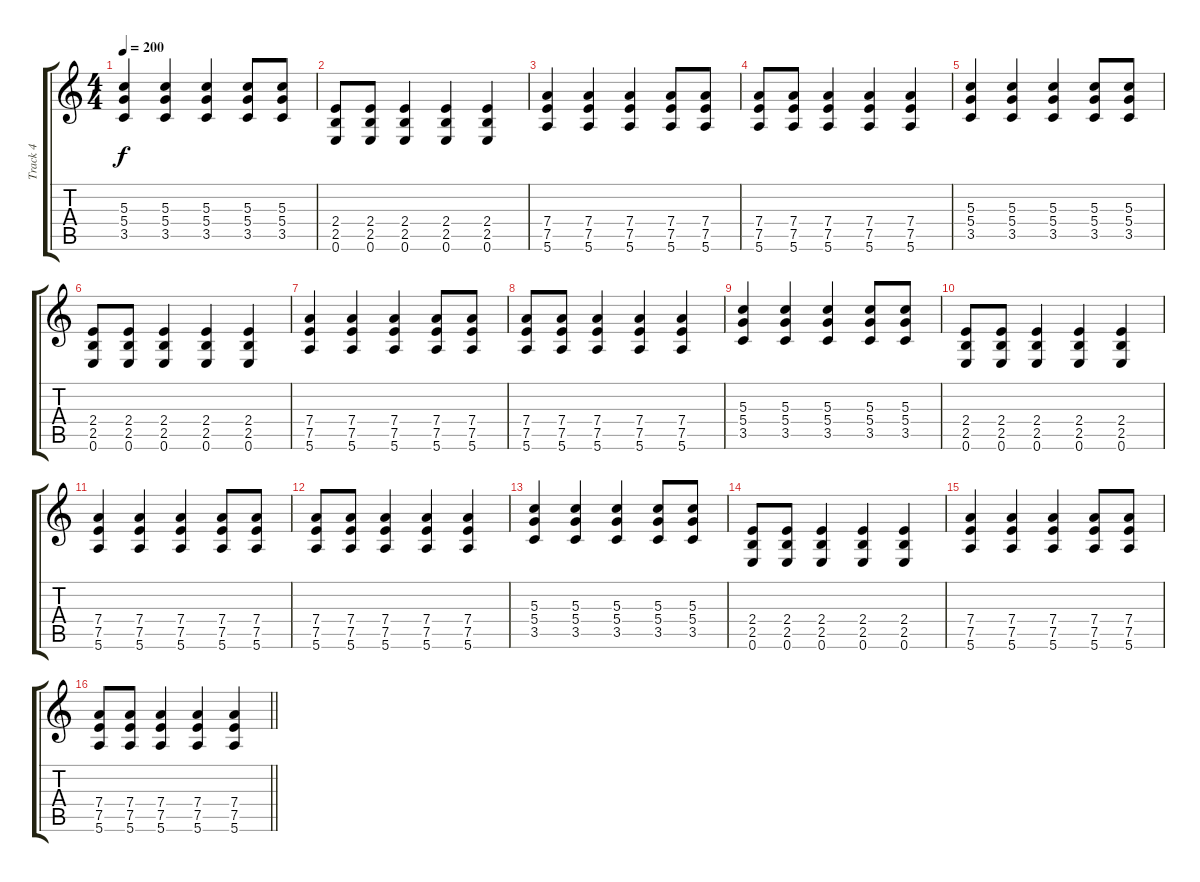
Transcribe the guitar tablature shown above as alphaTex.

\track ("Track 4" "Track 4") {instrument overdrivenguitar}
\staff {score tabs}
\tuning (E4 B3 G3 D3 A2 E2) {hide}
\ts (4 4)
\tempo 200
\clef g2
\ks c
(5.3 5.4 3.5).4{dy f} (5.3 5.4 3.5).4 (5.3 5.4 3.5).4 (5.3 5.4 3.5).8 (5.3 5.4 3.5).8 |
(2.4 2.5 0.6).8 (2.4 2.5 0.6).8 (2.4 2.5 0.6).4 (2.4 2.5 0.6).4 (2.4 2.5 0.6).4 |
(7.4 7.5 5.6).4 (7.4 7.5 5.6).4 (7.4 7.5 5.6).4 (7.4 7.5 5.6).8 (7.4 7.5 5.6).8 |
(7.4 7.5 5.6).8 (7.4 7.5 5.6).8 (7.4 7.5 5.6).4 (7.4 7.5 5.6).4 (7.4 7.5 5.6).4 |
(5.3 5.4 3.5).4 (5.3 5.4 3.5).4 (5.3 5.4 3.5).4 (5.3 5.4 3.5).8 (5.3 5.4 3.5).8 |
(2.4 2.5 0.6).8 (2.4 2.5 0.6).8 (2.4 2.5 0.6).4 (2.4 2.5 0.6).4 (2.4 2.5 0.6).4 |
(7.4 7.5 5.6).4 (7.4 7.5 5.6).4 (7.4 7.5 5.6).4 (7.4 7.5 5.6).8 (7.4 7.5 5.6).8 |
(7.4 7.5 5.6).8 (7.4 7.5 5.6).8 (7.4 7.5 5.6).4 (7.4 7.5 5.6).4 (7.4 7.5 5.6).4 |
(5.3 5.4 3.5).4 (5.3 5.4 3.5).4 (5.3 5.4 3.5).4 (5.3 5.4 3.5).8 (5.3 5.4 3.5).8 |
(2.4 2.5 0.6).8 (2.4 2.5 0.6).8 (2.4 2.5 0.6).4 (2.4 2.5 0.6).4 (2.4 2.5 0.6).4 |
(7.4 7.5 5.6).4 (7.4 7.5 5.6).4 (7.4 7.5 5.6).4 (7.4 7.5 5.6).8 (7.4 7.5 5.6).8 |
(7.4 7.5 5.6).8 (7.4 7.5 5.6).8 (7.4 7.5 5.6).4 (7.4 7.5 5.6).4 (7.4 7.5 5.6).4 |
(5.3 5.4 3.5).4 (5.3 5.4 3.5).4 (5.3 5.4 3.5).4 (5.3 5.4 3.5).8 (5.3 5.4 3.5).8 |
(2.4 2.5 0.6).8 (2.4 2.5 0.6).8 (2.4 2.5 0.6).4 (2.4 2.5 0.6).4 (2.4 2.5 0.6).4 |
(7.4 7.5 5.6).4 (7.4 7.5 5.6).4 (7.4 7.5 5.6).4 (7.4 7.5 5.6).8 (7.4 7.5 5.6).8 |
\barLineRight lightlight
(7.4 7.5 5.6).8 (7.4 7.5 5.6).8 (7.4 7.5 5.6).4 (7.4 7.5 5.6).4 (7.4 7.5 5.6).4
